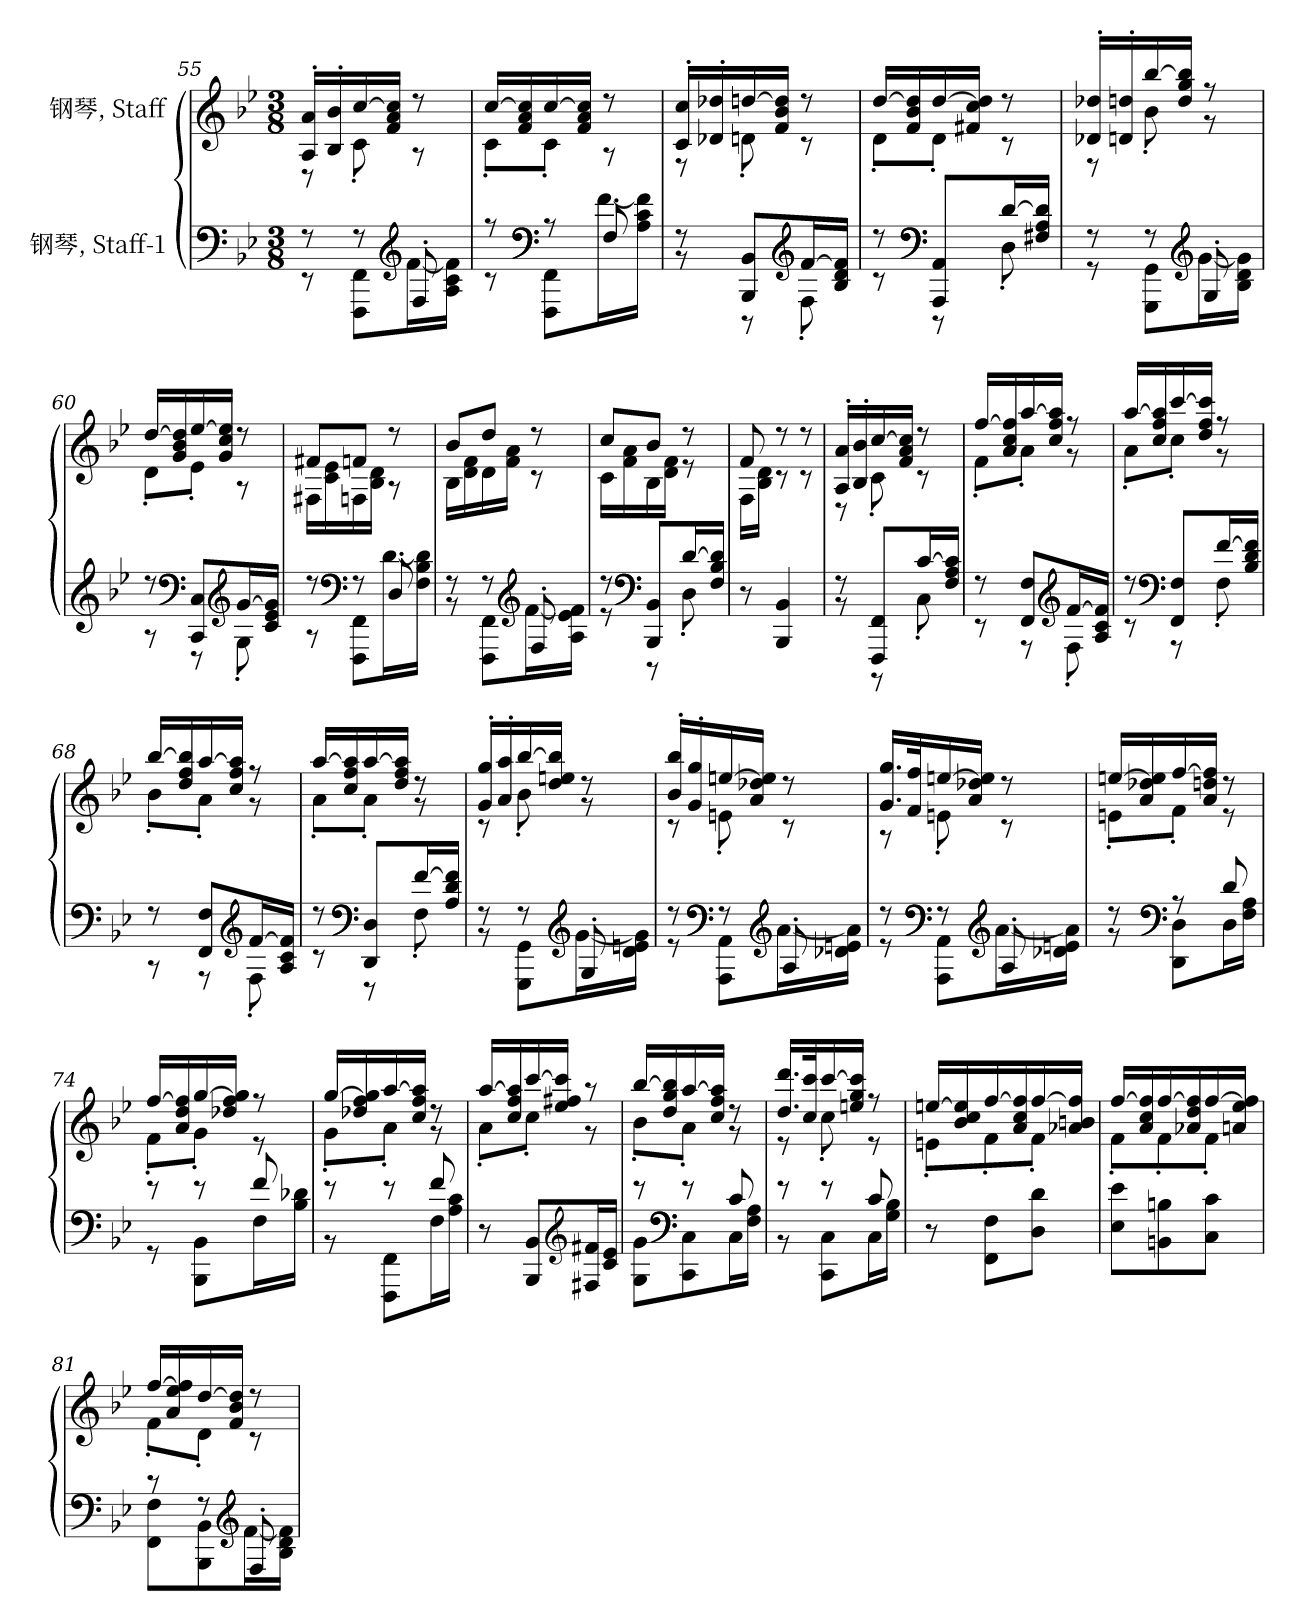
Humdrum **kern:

**kern	**kern
*part2	*part1
*staff2	*staff1
*I"钢琴, Staff-1	*I"钢琴, Staff
*clefF4	*clefG2
*k[b-e-]	*k[b-e-]
*M3/8	*M3/8
=55	=55
*^	*^
8r	8r	16A/' 16a/'LL	8r
.	.	16B-/' 16b-/'	.
8r	8FFF\ 8FF\L	[16cc/	8c'\
.	.	16f/ 16a/ 16cc/]JJ	.
*clefG2	*	*	*
8F'/	[16f\L	8r	8r
.	16A\ 16c\ 16f\]JJ	.	.
!!LO:LB:g=z	!!
=56	=56	=56	=56
8r	8r	[16cc/LL	8c'\L
.	.	16f/ 16a/ 16cc/]	.
*clefF4	*	*	*
8r	8FFF\ 8FF\L	[16cc/	8c'\J
.	.	16f/ 16a/ 16cc/]JJ	.
8F'/	[16f\L	8r	8r
.	16A\ 16c\ 16f\]JJ	.	.
=57	=57	=57	=57
8r	8r	16c/' 16cc/'LL	8r
.	.	16d-X/' 16dd-X/'	.
8BBB-/ 8BB-/L	8r	[16ddn/	8dn'\
.	.	16f/ 16b-/ 16dd/]JJ	.
*clefG2	*	*	*
[16f/L	8F'\	8r	8r
16B-/ 16d/ 16f/]JJ	.	.	.
=58	=58	=58	=58
8r	8r	[16dd/LL	8d'\L
.	.	16f/ 16b-/ 16dd/]	.
*clefF4	*	*	*
8AAA/ 8AA/L	8r	[16dd/	8d'\J
.	.	16f#X/ 16cc/ 16dd/]JJ	.
[16d/L	8D'\	8r	8r
16F#X/ 16A/ 16d/]JJ	.	.	.
=59	=59	=59	=59
8r	8r	16d-X/' 16dd-X/'LL	8r
.	.	16dn/' 16ddn/'	.
8r	8GGG\ 8GG\L	[16bb-/	8b-'\
.	.	16dd/ 16gg/ 16bb-/]JJ	.
*clefG2	*	*	*
8G'/	[16g\L	8r	8r
.	16B-\ 16d\ 16g\]JJ	.	.
!!LO:LB:g=z	!!
=60	=60	=60	=60
8r	8r	[16dd/LL	8d'\L
.	.	16g/ 16b-/ 16dd/]	.
*clefF4	*	*	*
8CC/ 8C/L	8r	[16ee-/	8e-'\J
.	.	16g/ 16cc/ 16ee-/]JJ	.
*clefG2	*	*	*
[16g/L	8G'\	8r	8r
16c/ 16e-/ 16g/]JJ	.	.	.
=61	=61	=61	=61
8r	8r	8f#X/L	16F#X\LL
.	.	.	16c\ 16e-\
*clefF4	*	*	*
8r	8FFF\ 8FF\L	8fn/J	16Fn\
.	.	.	16B-\ 16d\JJ
8D'/	[16d\L	8r	8r
.	16F\ 16B-\ 16d\]JJ	.	.
=62	=62	=62	=62
8r	8r	8b-/L	16B-\LL
.	.	.	16d\ 16f\
8r	8FFF\ 8FF\L	8dd/J	16d\
.	.	.	16f\ 16a\JJ
*clefG2	*	*	*
8F'/	[16f\L	8r	8r
.	16A\ 16e-\ 16f\]JJ	.	.
=63	=63	=63	=63
8r	8r	8cc/L	16c\LL
.	.	.	16f\ 16a\
*clefF4	*	*	*
8BBB-/ 8BB-/L	8r	8b-/J	16B-\
.	.	.	16d\ 16f\JJ
[16d/L	8D'\	8r	8r
16F/ 16B-/ 16d/]JJ	.	.	.
*v	*v	*	*
!!LO:LB:g=z	!!
=64	=64	=64
8r	8f/	16F\LL
.	.	16B-\ 16d\JJ
4BBB-/ 4BB-/	8r	8r
.	8r	8r
=65	=65	=65
*^	*	*
8r	8r	16A/' 16a/'LL	8r
.	.	16B-/' 16b-/'	.
8FFF/ 8FF/L	8r	[16cc/	8c'\
.	.	16f/ 16a/ 16cc/]JJ	.
[16c/L	8C'\	8r	8r
16F/ 16A/ 16c/]JJ	.	.	.
=66	=66	=66	=66
8r	8r	[16ff/LL	8f'\L
.	.	16a/ 16cc/ 16ff/]	.
8FF/ 8F/L	8r	[16aa/	8a'\J
.	.	16cc/ 16ff/ 16aa/]JJ	.
*clefG2	*	*	*
[16f/L	8F'\	8r	8r
16A/ 16c/ 16f/]JJ	.	.	.
=67	=67	=67	=67
8r	8r	[16aa/LL	8a'\L
.	.	16cc/ 16ff/ 16aa/]	.
*clefF4	*	*	*
8FF/ 8F/L	8r	[16ccc/	8cc'\J
.	.	16dd/ 16ff/ 16ccc/]JJ	.
[16f/L	8F'\	8r	8r
16B-/ 16d/ 16f/]JJ	.	.	.
!!LO:LB:g=z	!!
=68	=68	=68	=68
8r	8r	[16bb-/LL	8b-'\L
.	.	16dd/ 16ff/ 16bb-/]	.
8FF/ 8F/L	8r	[16aa/	8a'\J
.	.	16cc/ 16ff/ 16aa/]JJ	.
*clefG2	*	*	*
[16f/L	8F'\	8r	8r
16A/ 16c/ 16f/]JJ	.	.	.
=69	=69	=69	=69
8r	8r	[16aa/LL	8a'\L
.	.	16cc/ 16ff/ 16aa/]	.
*clefF4	*	*	*
8DD/ 8D/L	8r	[16aa/	8a'\J
.	.	16dd/ 16ff/ 16aa/]JJ	.
[16f/L	8F'\	8r	8r
16A/ 16d/ 16f/]JJ	.	.	.
=70	=70	=70	=70
8r	8r	16g/' 16gg/'LL	8r
.	.	16a/' 16aa/'	.
8r	8GGG\ 8GG\L	[16bb-/	8b-'\
.	.	16dd/ 16een/ 16bb-/]JJ	.
*clefG2	*	*	*
8G'/	[16g\L	8r	8r
.	16d\ 16en\ 16g\]JJ	.	.
=71	=71	=71	=71
8r	8r	16b-/' 16bb-/'LL	8r
.	.	16g/' 16gg/'	.
*clefF4	*	*	*
8r	8AAA\ 8AA\L	[16een/	8en'\
.	.	16a/ 16dd-X/ 16ee/]JJ	.
*clefG2	*	*	*
8A'/	[16a\L	8r	8r
.	16d-X\ 16en\ 16a\]JJ	.	.
!!LO:PB:g=z	!!
=72	=72	=72	=72
8r	8r	16.g/ 16.gg/LL	8r
.	.	32f/ 32ff/K	.
*clefF4	*	*	*
8r	8AAA\ 8AA\L	[16een/	8en'\
.	.	16a/ 16dd-X/ 16ee/]JJ	.
*clefG2	*	*	*
8A'/	[16a\L	8r	8r
.	16d-X\ 16en\ 16a\]JJ	.	.
=73	=73	=73	=73
8r	8r	[16een/LL	8en'\L
.	.	16a/ 16dd-X/ 16ee/]	.
*clefF4	*	*	*
8r	8DD\ 8D\L	[16ff/	8f'\J
.	.	16a/ 16ddn/ 16ff/]JJ	.
8d/	16D\L	8r	8r
.	16F\ 16A\JJ	.	.
=74	=74	=74	=74
8r	8r	[16ff/LL	8f'\L
.	.	16a/ 16dd/ 16ff/]	.
8r	8BBB-\ 8BB-\L	[16gg/	8g'\J
.	.	16dd-X/ 16ff/ 16gg/]JJ	.
8f/	16F\L	8r	8r
.	16B-\ 16d-X\JJ	.	.
=75	=75	=75	=75
8r	8r	[16gg/LL	8g'\L
.	.	16dd-X/ 16ff/ 16gg/]	.
8r	8FFF\ 8FF\L	[16aa/	8a'\J
.	.	16cc/ 16ff/ 16aa/]JJ	.
8f/	16F\L	8r	8r
.	16A\ 16c\JJ	.	.
*v	*v	*	*
!!LO:LB:g=z	!!
=76	=76	=76
8r	[16aa/LL	8a'\L
.	16cc/ 16ff/ 16aa/]	.
8BBB-/ 8BB-/L	[16ccc/	8cc'\J
.	16ee-/ 16ff#X/ 16ccc/]JJ	.
*clefG2	*	*
16F#X/ 16f#X/L	8r	8r
16c/ 16e-/JJ	.	.
=77	=77	=77
*^	*	*
8r	8G\ 8g\L	[16bb-/LL	8b-'\L
.	.	16dd/ 16gg/ 16bb-/]	.
*clefF4	*	*	*
8r	8CC\ 8C\	[16aa/	8a'\J
.	.	16cc/ 16ff/ 16aa/]JJ	.
8c/	16C\L	8r	8r
.	16F\ 16A\JJ	.	.
=78	=78	=78	=78
8r	8r	16.dd/ 16.ddd/LL	8r
.	.	32cc/ 32ccc/K	.
8r	8CC\ 8C\L	[16ccc/	8cc'\
.	.	16een/ 16gg/ 16ccc/]JJ	.
8c/	16C\L	8r	8r
.	16G\ 16B-\JJ	.	.
*v	*v	*	*
=79	=79	=79
8r	[16een/LL	8en'\L
.	16b-/ 16cc/ 16ee/]	.
8FF\ 8F\L	[16ff/	8f'\
.	16a/ 16cc/ 16ff/]	.
8D\ 8d\J	[16ff/	8f'\J
.	16a-X/ 16bn/ 16ff/]JJ	.
!!LO:LB:g=z	!!
=80	=80	=80
8E-\ 8e-\L	[16ff/LL	8f'\L
.	16a/ 16cc/ 16ff/]	.
8BBn\ 8Bn\	[16ff/	8f'\
.	16a-X/ 16dd/ 16ff/]	.
8C\ 8c\J	[16ff/	8f'\J
.	16an/ 16ee-/ 16ff/]JJ	.
=81	=81	=81
*^	*	*
8r	8FF\ 8F\L	[16ff/LL	8f'\L
.	.	16a/ 16ee-/ 16ff/]	.
8r	8BBB-\ 8BB-\	[16dd/	8d'\J
.	.	16f/ 16b-/ 16dd/]JJ	.
*clefG2	*	*	*
8F'/	[16f\L	8r	8r
.	16B-\ 16d\ 16f\]JJ	.	.
*v	*v	*	*
*	*v	*v
=	=
*-	*-
